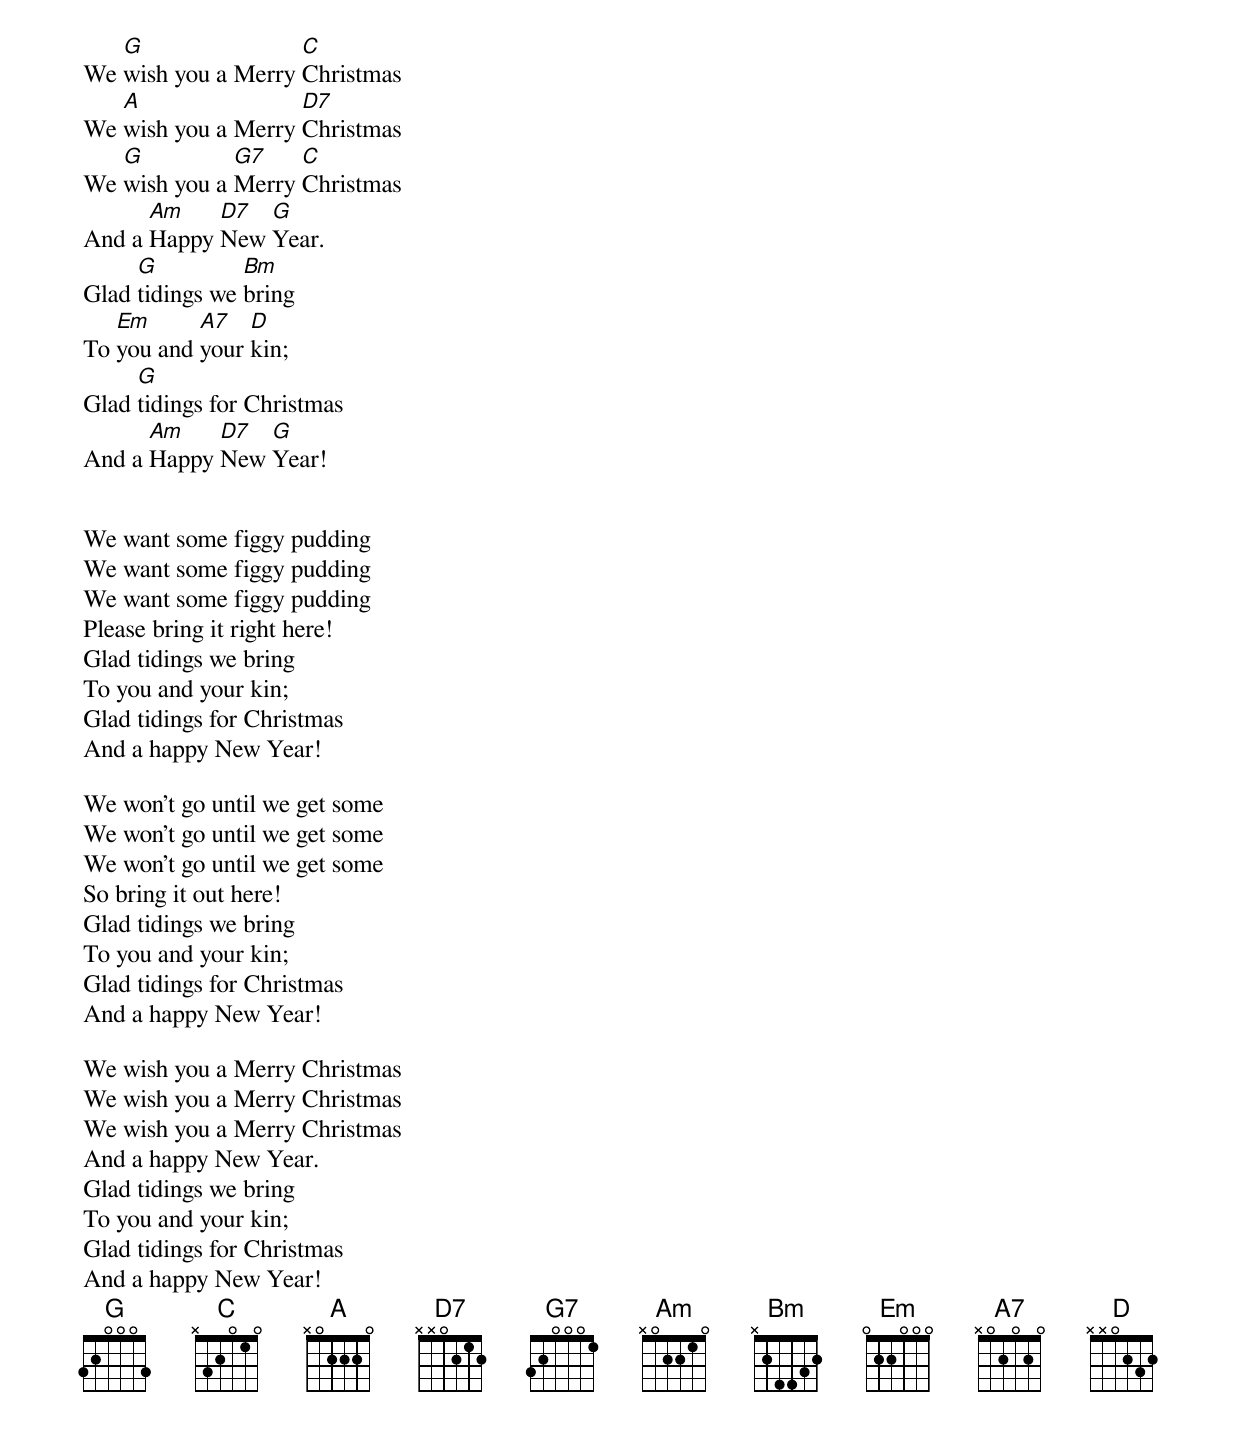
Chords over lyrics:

   G                C
We wish you a Merry Christmas
   A                D7
We wish you a Merry Christmas
   G          G7    C
We wish you a Merry Christmas
      Am    D7  G
And a Happy New Year.
     G          Bm
Glad tidings we bring
   Em      A7   D
To you and your kin;
     G
Glad tidings for Christmas
      Am    D7  G
And a Happy New Year!


We want some figgy pudding
We want some figgy pudding
We want some figgy pudding
Please bring it right here!
Glad tidings we bring
To you and your kin;
Glad tidings for Christmas
And a happy New Year!

We won't go until we get some
We won't go until we get some
We won't go until we get some
So bring it out here!
Glad tidings we bring
To you and your kin;
Glad tidings for Christmas
And a happy New Year!

We wish you a Merry Christmas
We wish you a Merry Christmas
We wish you a Merry Christmas
And a happy New Year.
Glad tidings we bring
To you and your kin;
Glad tidings for Christmas
And a happy New Year!
